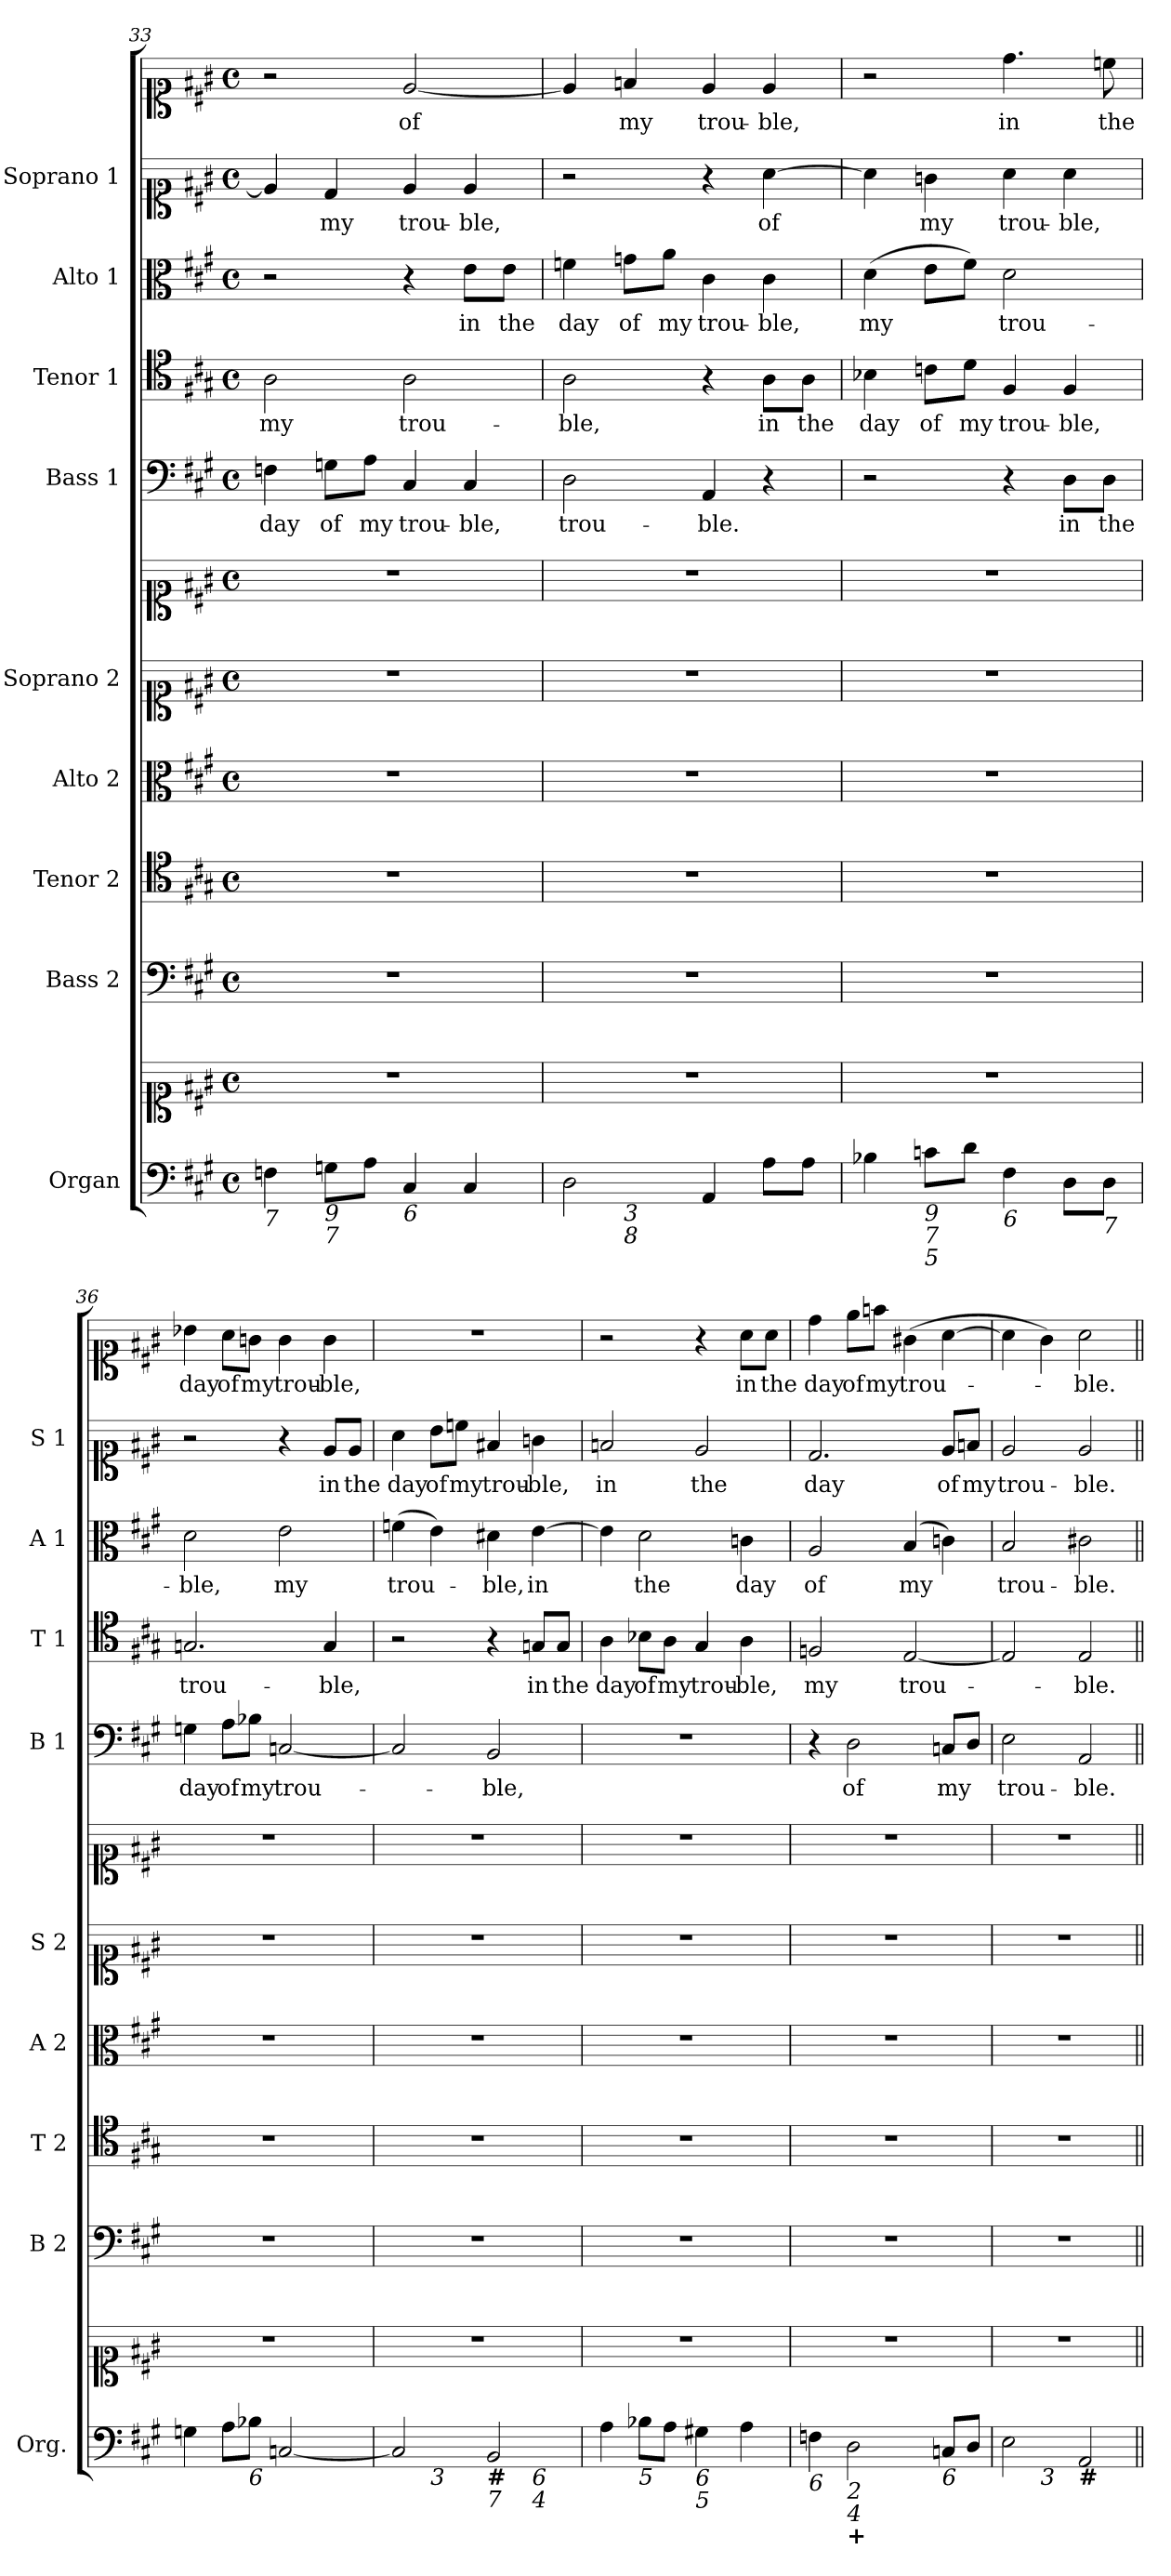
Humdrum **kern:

**kern	**kern	**kern	**kern	**kern	**kern	**kern	**kern	**text	**kern	**text	**kern	**text	**kern	**text	**kern	**text
*part11	*part11	*part10	*part9	*part8	*part7	*part6	*part5	*part5	*part4	*part4	*part3	*part3	*part2	*part2	*part1	*part1
*staff12	*staff11	*staff10	*staff9	*staff8	*staff7	*staff6	*staff5	*staff5	*staff4	*staff4	*staff3	*staff3	*staff2	*staff2	*staff1	*staff1
*I"Organ	*	*I"Bass 2	*I"Tenor 2	*I"Alto 2	*I"Soprano 2	*	*I"Bass 1	*	*I"Tenor 1	*	*I"Alto 1	*	*I"Soprano 1	*	*	*
*I'Org.	*	*I'B 2	*I'T 2	*I'A 2	*I'S 2	*	*I'B 1	*	*I'T 1	*	*I'A 1	*	*I'S 1	*	*	*
*clefF4	*clefC1	*clefF4	*clefC4	*clefC3	*clefC1	*clefC1	*clefF4	*	*clefC4	*	*clefC3	*	*clefC1	*	*clefC1	*
*k[f#c#g#]	*k[f#c#g#]	*k[f#c#g#]	*k[f#c#g#]	*k[f#c#g#]	*k[f#c#g#]	*k[f#c#g#]	*k[f#c#g#]	*	*k[f#c#g#]	*	*k[f#c#g#]	*	*k[f#c#g#]	*	*k[f#c#g#]	*
*A:	*A:	*A:	*A:	*A:	*A:	*A:	*A:	*	*A:	*	*A:	*	*A:	*	*A:	*
*M4/4	*M4/4	*M4/4	*M4/4	*M4/4	*M4/4	*M4/4	*M4/4	*	*M4/4	*	*M4/4	*	*M4/4	*	*M4/4	*
*met(c)	*met(c)	*met(c)	*met(c)	*met(c)	*met(c)	*met(c)	*met(c)	*	*met(c)	*	*met(c)	*	*met(c)	*	*met(c)	*
=33	=33	=33	=33	=33	=33	=33	=33	=33	=33	=33	=33	=33	=33	=33	=33	=33
!LO:TX:b:i:t=7	!	!	!	!	!	!	!	!	!	!	!	!	!	!	!	!
!	!	!	!	!	!	!	!	!LO:LY:b	!	!LO:LY:b	!	!	!	!	!	!
4Fn\	1r	1r	1r	1r	1r	1r	4Fn\	day	2A\	my	2r	.	4e/]	.	2r	.
!LO:TX:b:i:t=9	!	!	!	!	!	!	!	!	!	!	!	!	!	!	!	!
!LO:TX:b:i:t=7	!	!	!	!	!	!	!	!	!	!	!	!	!	!	!	!
!	!	!	!	!	!	!	!	!LO:LY:b	!	!	!	!	!	!LO:LY:b	!	!
8Gn\L	.	.	.	.	.	.	8Gn\L	of	.	.	.	.	4d/	my	.	.
!	!	!	!	!	!	!	!	!LO:LY:b	!	!	!	!	!	!	!	!
8A\J	.	.	.	.	.	.	8A\J	my	.	.	.	.	.	.	.	.
!LO:TX:b:i:t=6	!	!	!	!	!	!	!	!	!	!	!	!	!	!	!	!
!	!	!	!	!	!	!	!	!LO:LY:b	!	!LO:LY:b	!	!	!	!LO:LY:b	!	!LO:LY:b
4C#/	.	.	.	.	.	.	4C#/	trou-	2A\	trou-	4r	.	4e/	trou-	[2e/	of
!	!	!	!	!	!	!	!	!LO:LY:b	!	!	!	!LO:LY:b	!	!LO:LY:b	!	!
4C#/	.	.	.	.	.	.	4C#/	-ble,	.	.	8e\L	in	4e/	-ble,	.	.
!	!	!	!	!	!	!	!	!	!	!	!	!LO:LY:b	!	!	!	!
.	.	.	.	.	.	.	.	.	.	.	8e\J	the	.	.	.	.
=34	=34	=34	=34	=34	=34	=34	=34	=34	=34	=34	=34	=34	=34	=34	=34	=34
!LO:TX:b:i:t=9	!	!	!	!	!	!	!	!	!	!	!	!	!	!	!	!
!	!	!	!	!	!	!	!	!LO:LY:b	!	!LO:LY:b	!	!LO:LY:b	!	!	!	!
*^	*	*	*	*	*	*	*	*	*	*	*	*	*	*	*	*
2D\	4ryy	1r	1r	1r	1r	1r	1r	2D\	trou-	2A\	-ble,	4fn\	day	2r	.	4e/]	.
!	!LO:TX:b:i:t=3	!	!	!	!	!	!	!	!	!	!	!	!	!	!	!	!
!	!LO:TX:b:i:t=8	!	!	!	!	!	!	!	!	!	!	!	!	!	!	!	!
!	!	!	!	!	!	!	!	!	!	!	!	!	!LO:LY:b	!	!	!	!LO:LY:b
.	2.ryy	.	.	.	.	.	.	.	.	.	.	8gn\L	of	.	.	4fn/	my
!	!	!	!	!	!	!	!	!	!	!	!	!	!LO:LY:b	!	!	!	!
.	.	.	.	.	.	.	.	.	.	.	.	8a\J	my	.	.	.	.
!	!	!	!	!	!	!	!	!	!LO:LY:b	!	!	!	!LO:LY:b	!	!	!	!LO:LY:b
4AA/	.	.	.	.	.	.	.	4AA/	-ble.	4r	.	4c#\	trou-	4r	.	4e/	trou-
!	!	!	!	!	!	!	!	!	!	!	!LO:LY:b	!	!LO:LY:b	!	!LO:LY:b	!	!LO:LY:b
8A\L	.	.	.	.	.	.	.	4r	.	8A\L	in	4c#\	-ble,	[4a\	of	4e/	-ble,
!	!	!	!	!	!	!	!	!	!	!	!LO:LY:b	!	!	!	!	!	!
8A\J	.	.	.	.	.	.	.	.	.	8A\J	the	.	.	.	.	.	.
!!LO:PB:g=z
=35	=35	=35	=35	=35	=35	=35	=35	=35	=35	=35	=35	=35	=35	=35	=35	=35	=35
!LO:TX:b:i:t=7	!	!	!	!	!	!	!	!	!	!	!	!	!	!	!	!	!
!	!	!	!	!	!	!	!	!	!	!	!LO:LY:b	!	!LO:LY:b	!	!	!	!
*v	*v	*	*	*	*	*	*	*	*	*	*	*	*	*	*	*	*
4B-X\	1r	1r	1r	1r	1r	1r	2r	.	4B-X\	day	(>4d\	my	4a\]	.	2r	.
!LO:TX:b:i:t=9	!	!	!	!	!	!	!	!	!	!	!	!	!	!	!	!
!LO:TX:b:i:t=7	!	!	!	!	!	!	!	!	!	!	!	!	!	!	!	!
!LO:TX:b:i:t=5	!	!	!	!	!	!	!	!	!	!	!	!	!	!	!	!
!	!	!	!	!	!	!	!	!	!	!LO:LY:b	!	!	!	!LO:LY:b	!	!
8cn\L	.	.	.	.	.	.	.	.	8cn\L	of	8e\L	.	4gn\	my	.	.
!	!	!	!	!	!	!	!	!	!	!LO:LY:b	!	!	!	!	!	!
8d\J	.	.	.	.	.	.	.	.	8d\J	my	8f#\J)	.	.	.	.	.
!LO:TX:b:i:t=6	!	!	!	!	!	!	!	!	!	!	!	!	!	!	!	!
!	!	!	!	!	!	!	!	!	!	!LO:LY:b	!	!LO:LY:b	!	!LO:LY:b	!	!LO:LY:b
4F#\	.	.	.	.	.	.	4r	.	4F#/	trou-	2d\	trou-	4a\	trou-	4.dd\	in
!	!	!	!	!	!	!	!	!LO:LY:b	!	!LO:LY:b	!	!	!	!LO:LY:b	!	!
8D\L	.	.	.	.	.	.	8D\L	in	4F#/	-ble,	.	.	4a\	-ble,	.	.
!LO:TX:b:i:t=7	!	!	!	!	!	!	!	!	!	!	!	!	!	!	!	!
!	!	!	!	!	!	!	!	!LO:LY:b	!	!	!	!	!	!	!	!LO:LY:b
8D\J	.	.	.	.	.	.	8D\J	the	.	.	.	.	.	.	8ccn\	the
=36	=36	=36	=36	=36	=36	=36	=36	=36	=36	=36	=36	=36	=36	=36	=36	=36
!	!	!	!	!	!	!	!	!LO:LY:b	!	!LO:LY:b	!	!LO:LY:b	!	!	!	!LO:LY:b
4Gn\	1r	1r	1r	1r	1r	1r	4Gn\	day	2.Gn/	trou-	2d\	-ble,	2r	.	4b-X\	day
!	!	!	!	!	!	!	!	!LO:LY:b	!	!	!	!	!	!	!	!LO:LY:b
8A\L	.	.	.	.	.	.	8A\L	of	.	.	.	.	.	.	8a\L	of
!LO:TX:b:i:t=6	!	!	!	!	!	!	!	!	!	!	!	!	!	!	!	!
!	!	!	!	!	!	!	!	!LO:LY:b	!	!	!	!	!	!	!	!LO:LY:b
8B-X\J	.	.	.	.	.	.	8B-X\J	my	.	.	.	.	.	.	8gn\J	my
!	!	!	!	!	!	!	!	!LO:LY:b	!	!	!	!LO:LY:b	!	!	!	!LO:LY:b
[2Cn/	.	.	.	.	.	.	[2Cn/	trou-	.	.	2e\	my	4r	.	4g\	trou-
!	!	!	!	!	!	!	!	!	!	!LO:LY:b	!	!	!	!LO:LY:b	!	!LO:LY:b
.	.	.	.	.	.	.	.	.	4G/	-ble,	.	.	8e/L	in	4g\	-ble,
!	!	!	!	!	!	!	!	!	!	!	!	!	!	!LO:LY:b	!	!
.	.	.	.	.	.	.	.	.	.	.	.	.	8e/J	the	.	.
=37	=37	=37	=37	=37	=37	=37	=37	=37	=37	=37	=37	=37	=37	=37	=37	=37
!LO:TX:b:i:t=6	!	!	!	!	!	!	!	!	!	!	!	!	!	!	!	!
!LO:TX:b:i:t=4	!	!	!	!	!	!	!	!	!	!	!	!	!	!	!	!
!	!	!	!	!	!	!	!	!	!	!	!	!LO:LY:b	!	!LO:LY:b	!	!
*^	*	*	*	*	*	*	*	*	*	*	*	*	*	*	*	*
*	*^	*	*	*	*	*	*	*	*	*	*	*	*	*	*	*	*
2C/]	4ryy	2.ryy	1r	1r	1r	1r	1r	1r	2C/]	.	2r	.	(>4fn\	trou-	4a\	day	1r	.
!	!LO:TX:b:i:t=3	!	!	!	!	!	!	!	!	!	!	!	!	!	!	!	!	!
!	!	!	!	!	!	!	!	!	!	!	!	!	!	!	!	!LO:LY:b	!	!
.	2.ryy	.	.	.	.	.	.	.	.	.	.	.	4e\)	.	8b\L	of	.	.
!	!	!	!	!	!	!	!	!	!	!	!	!	!	!	!	!LO:LY:b	!	!
.	.	.	.	.	.	.	.	.	.	.	.	.	.	.	8ccn\J	my	.	.
!LO:TX:b:B:t=#	!	!	!	!	!	!	!	!	!	!	!	!	!	!	!	!	!	!
!LO:TX:b:i:t=7	!	!	!	!	!	!	!	!	!	!	!	!	!	!	!	!	!	!
!	!	!	!	!	!	!	!	!	!	!LO:LY:b	!	!	!	!LO:LY:b	!	!LO:LY:b	!	!
2BB/	.	.	.	.	.	.	.	.	2BB/	-ble,	4r	.	4d#X\	-ble,	4f#X/	trou-	.	.
!	!	!LO:TX:b:i:t=6	!	!	!	!	!	!	!	!	!	!	!	!	!	!	!	!
!	!	!LO:TX:b:i:t=4	!	!	!	!	!	!	!	!	!	!	!	!	!	!	!	!
!	!	!	!	!	!	!	!	!	!	!	!	!LO:LY:b	!	!LO:LY:b	!	!LO:LY:b	!	!
.	.	4ryy	.	.	.	.	.	.	.	.	8Gn/L	in	[4e\	in	4gn\	-ble,	.	.
!	!	!	!	!	!	!	!	!	!	!	!	!LO:LY:b	!	!	!	!	!	!
.	.	.	.	.	.	.	.	.	.	.	8G/J	the	.	.	.	.	.	.
=38	=38	=38	=38	=38	=38	=38	=38	=38	=38	=38	=38	=38	=38	=38	=38	=38	=38	=38
!LO:TX:b:i:t=6	!	!	!	!	!	!	!	!	!	!	!	!	!	!	!	!	!	!
!LO:TX:b:i:t=5	!	!	!	!	!	!	!	!	!	!	!	!	!	!	!	!	!	!
!	!	!	!	!	!	!	!	!	!	!	!	!LO:LY:b	!	!	!	!LO:LY:b	!	!
*v	*v	*v	*	*	*	*	*	*	*	*	*	*	*	*	*	*	*	*
4A\	1r	1r	1r	1r	1r	1r	1r	.	4A\	day	4e\]	.	2fn/	in	2r	.
!LO:TX:b:i:t=5	!	!	!	!	!	!	!	!	!	!	!	!	!	!	!	!
!	!	!	!	!	!	!	!	!	!	!LO:LY:b	!	!LO:LY:b	!	!	!	!
8B-X\L	.	.	.	.	.	.	.	.	8B-X\L	of	2d\	the	.	.	.	.
!	!	!	!	!	!	!	!	!	!	!LO:LY:b	!	!	!	!	!	!
8A\J	.	.	.	.	.	.	.	.	8A\J	my	.	.	.	.	.	.
!LO:TX:b:i:t=6	!	!	!	!	!	!	!	!	!	!	!	!	!	!	!	!
!LO:TX:b:i:t=5	!	!	!	!	!	!	!	!	!	!	!	!	!	!	!	!
!	!	!	!	!	!	!	!	!	!	!LO:LY:b	!	!	!	!LO:LY:b	!	!
4G#X\	.	.	.	.	.	.	.	.	4G#/	trou-	.	.	2e/	the	4r	.
!	!	!	!	!	!	!	!	!	!	!LO:LY:b	!	!LO:LY:b	!	!	!	!LO:LY:b
4A\	.	.	.	.	.	.	.	.	4A\	-ble,	4cn\	day	.	.	8a\L	in
!	!	!	!	!	!	!	!	!	!	!	!	!	!	!	!	!LO:LY:b
.	.	.	.	.	.	.	.	.	.	.	.	.	.	.	8a\J	the
=39	=39	=39	=39	=39	=39	=39	=39	=39	=39	=39	=39	=39	=39	=39	=39	=39
!LO:TX:b:i:t=6	!	!	!	!	!	!	!	!	!	!	!	!	!	!	!	!
!	!	!	!	!	!	!	!	!	!	!LO:LY:b	!	!LO:LY:b	!	!LO:LY:b	!	!LO:LY:b
4Fn\	1r	1r	1r	1r	1r	1r	4r	.	2Fn/	my	2A/	of	2.d/	day	4dd\	day
!LO:TX:b:i:t=2	!	!	!	!	!	!	!	!	!	!	!	!	!	!	!	!
!LO:TX:b:i:t=4	!	!	!	!	!	!	!	!	!	!	!	!	!	!	!	!
!LO:TX:b:B:t=+	!	!	!	!	!	!	!	!	!	!	!	!	!	!	!	!
!	!	!	!	!	!	!	!	!LO:LY:b	!	!	!	!	!	!	!	!LO:LY:b
2D\	.	.	.	.	.	.	2D\	of	.	.	.	.	.	.	8ee\L	of
!	!	!	!	!	!	!	!	!	!	!	!	!	!	!	!	!LO:LY:b
.	.	.	.	.	.	.	.	.	.	.	.	.	.	.	8ffn\J	my
!	!	!	!	!	!	!	!	!	!	!LO:LY:b	!	!LO:LY:b	!	!	!	!LO:LY:b
.	.	.	.	.	.	.	.	.	[2E/	trou-	(4B/	my	.	.	(>4g#X\	trou-
!LO:TX:b:i:t=6	!	!	!	!	!	!	!	!	!	!	!	!	!	!	!	!
!	!	!	!	!	!	!	!	!LO:LY:b	!	!	!	!	!	!LO:LY:b	!	!
8Cn/L	.	.	.	.	.	.	8Cn/L	my	.	.	4cn\)	.	8e/L	of	[4a\	.
!	!	!	!	!	!	!	!	!	!	!	!	!	!	!LO:LY:b	!	!
8D/J	.	.	.	.	.	.	8D/J	.	.	.	.	.	8fn/J	my	.	.
=40	=40	=40	=40	=40	=40	=40	=40	=40	=40	=40	=40	=40	=40	=40	=40	=40
!LO:TX:b:i:t=4	!	!	!	!	!	!	!	!	!	!	!	!	!	!	!	!
!	!	!	!	!	!	!	!	!LO:LY:b	!	!	!	!LO:LY:b	!	!LO:LY:b	!	!
*^	*	*	*	*	*	*	*	*	*	*	*	*	*	*	*	*
2E\	4ryy	1r	1r	1r	1r	1r	1r	2E\	trou-	2E/]	.	2B/	trou-	2e/	trou-	4a\]	.
!	!LO:TX:b:i:t=3	!	!	!	!	!	!	!	!	!	!	!	!	!	!	!	!
.	2.ryy	.	.	.	.	.	.	.	.	.	.	.	.	.	.	4g#\)	.
!LO:TX:b:B:t=#	!	!	!	!	!	!	!	!	!	!	!	!	!	!	!	!	!
!	!	!	!	!	!	!	!	!	!LO:LY:b	!	!LO:LY:b	!	!LO:LY:b	!	!LO:LY:b	!	!LO:LY:b
2AA/	.	.	.	.	.	.	.	2AA/	-ble.	2E/	-ble.	2c#X\	-ble.	2e/	-ble.	2a\	-ble.
*v	*v	*	*	*	*	*	*	*	*	*	*	*	*	*	*	*	*
=||	=||	=||	=||	=||	=||	=||	=||	=||	=||	=||	=||	=||	=||	=||	=||	=||
*-	*-	*-	*-	*-	*-	*-	*-	*-	*-	*-	*-	*-	*-	*-	*-	*-
